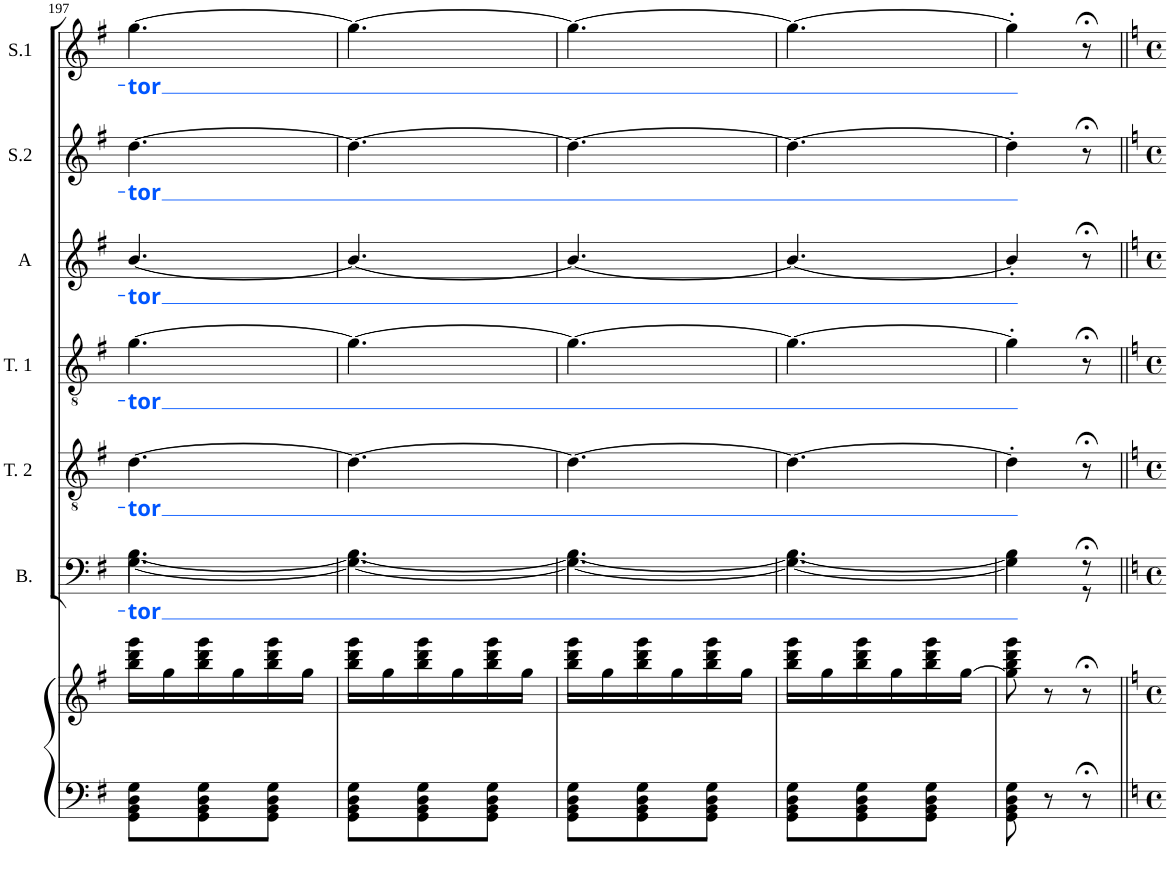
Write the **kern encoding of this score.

**kern	**kern	**kern	**text	**kern	**text	**kern	**text	**kern	**text	**kern	**text	**kern	**text
*part8	*part7	*part6	*part6	*part5	*part5	*part4	*part4	*part3	*part3	*part2	*part2	*part1	*part1
*staff8	*staff7	*staff6	*staff6	*staff5	*staff5	*staff4	*staff4	*staff3	*staff3	*staff2	*staff2	*staff1	*staff1
*	*	*I"Bass	*	*I"Tenor 2	*	*I"Tenor 1	*	*I"Alto	*	*I"Soprano 2	*	*I"Soprano 1	*
*	*	*I'B.	*	*I'T. 2	*	*I'T. 1	*	*I'A	*	*I'S.2	*	*I'S.1	*
!!LO:PB:g=z
*clefF4	*clefG2	*clefF4	*	*clefGv2	*	*clefGv2	*	*clefG2	*	*clefG2	*	*clefG2	*
*k[f#]	*k[f#]	*k[f#]	*	*k[f#]	*	*k[f#]	*	*k[f#]	*	*k[f#]	*	*k[f#]	*
*G:	*G:	*G:	*	*G:	*	*G:	*	*G:	*	*G:	*	*G:	*
*M3/8	*M3/8	*M3/8	*	*M3/8	*	*M3/8	*	*M3/8	*	*M3/8	*	*M3/8	*
=197	=197	=197	=197	=197	=197	=197	=197	=197	=197	=197	=197	=197	=197
!	!	!	!LO:LY:b:color=#0055FF	!	!LO:LY:b:color=#0055FF	!	!LO:LY:b:color=#0055FF	!	!LO:LY:b:color=#0055FF	!	!LO:LY:b:color=#0055FF	!	!LO:LY:b:color=#0055FF
*	*	*^	*	*	*	*	*	*	*	*	*	*	*
8GG\ 8BB\ 8D\ 8G\L	16bb\ 16ddd\ 16ggg\LL	[4.B\	[4.G\	-tor	[4.d\	-tor	[4.g\	-tor	[4.b/	-tor	[4.dd\	-tor	[4.gg\	-tor
.	16gg\	.	.	.	.	.	.	.	.	.	.	.	.	.
8GG\ 8BB\ 8D\ 8G\	16bb\ 16ddd\ 16ggg\	.	.	.	.	.	.	.	.	.	.	.	.	.
.	16gg\	.	.	.	.	.	.	.	.	.	.	.	.	.
8GG\ 8BB\ 8D\ 8G\J	16bb\ 16ddd\ 16ggg\	.	.	.	.	.	.	.	.	.	.	.	.	.
.	16gg\JJ	.	.	.	.	.	.	.	.	.	.	.	.	.
=198	=198	=198	=198	=198	=198	=198	=198	=198	=198	=198	=198	=198	=198	=198
8GG\ 8BB\ 8D\ 8G\L	16bb\ 16ddd\ 16ggg\LL	4.B\_	4.G\_	.	4.d\_	.	4.g\_	.	4.b/_	.	4.dd\_	.	4.gg\_	.
.	16gg\	.	.	.	.	.	.	.	.	.	.	.	.	.
8GG\ 8BB\ 8D\ 8G\	16bb\ 16ddd\ 16ggg\	.	.	.	.	.	.	.	.	.	.	.	.	.
.	16gg\	.	.	.	.	.	.	.	.	.	.	.	.	.
8GG\ 8BB\ 8D\ 8G\J	16bb\ 16ddd\ 16ggg\	.	.	.	.	.	.	.	.	.	.	.	.	.
.	16gg\JJ	.	.	.	.	.	.	.	.	.	.	.	.	.
=199	=199	=199	=199	=199	=199	=199	=199	=199	=199	=199	=199	=199	=199	=199
8GG\ 8BB\ 8D\ 8G\L	16bb\ 16ddd\ 16ggg\LL	4.B\_	4.G\_	.	4.d\_	.	4.g\_	.	4.b/_	.	4.dd\_	.	4.gg\_	.
.	16gg\	.	.	.	.	.	.	.	.	.	.	.	.	.
8GG\ 8BB\ 8D\ 8G\	16bb\ 16ddd\ 16ggg\	.	.	.	.	.	.	.	.	.	.	.	.	.
.	16gg\	.	.	.	.	.	.	.	.	.	.	.	.	.
8GG\ 8BB\ 8D\ 8G\J	16bb\ 16ddd\ 16ggg\	.	.	.	.	.	.	.	.	.	.	.	.	.
.	16gg\JJ	.	.	.	.	.	.	.	.	.	.	.	.	.
=200	=200	=200	=200	=200	=200	=200	=200	=200	=200	=200	=200	=200	=200	=200
8GG\ 8BB\ 8D\ 8G\L	16bb\ 16ddd\ 16ggg\LL	4.B\_	4.G\_	.	4.d\_	.	4.g\_	.	4.b/_	.	4.dd\_	.	4.gg\_	.
.	16gg\	.	.	.	.	.	.	.	.	.	.	.	.	.
8GG\ 8BB\ 8D\ 8G\	16bb\ 16ddd\ 16ggg\	.	.	.	.	.	.	.	.	.	.	.	.	.
.	16gg\	.	.	.	.	.	.	.	.	.	.	.	.	.
8GG\ 8BB\ 8D\ 8G\J	16bb\ 16ddd\ 16ggg\	.	.	.	.	.	.	.	.	.	.	.	.	.
.	[16gg\JJ	.	.	.	.	.	.	.	.	.	.	.	.	.
=201	=201	=201	=201	=201	=201	=201	=201	=201	=201	=201	=201	=201	=201	=201
8GG\ 8BB\ 8D\ 8G\	8gg\] 8bb\ 8ddd\ 8ggg\	4B\]	4G\]	.	4d'\]	.	4g'\]	.	4b'/]	.	4dd'\]	.	4gg'\]	.
8r	8r	.	.	.	.	.	.	.	.	.	.	.	.	.
8r;<	8r;<	8r;<	8r	.	8r;<	.	8r;<	.	8r;<	.	8r;<	.	8r;<	.
*	*	*v	*v	*	*	*	*	*	*	*	*	*	*	*
=||	=||	=||	=||	=||	=||	=||	=||	=||	=||	=||	=||	=||	=||
*-	*-	*-	*-	*-	*-	*-	*-	*-	*-	*-	*-	*-	*-
